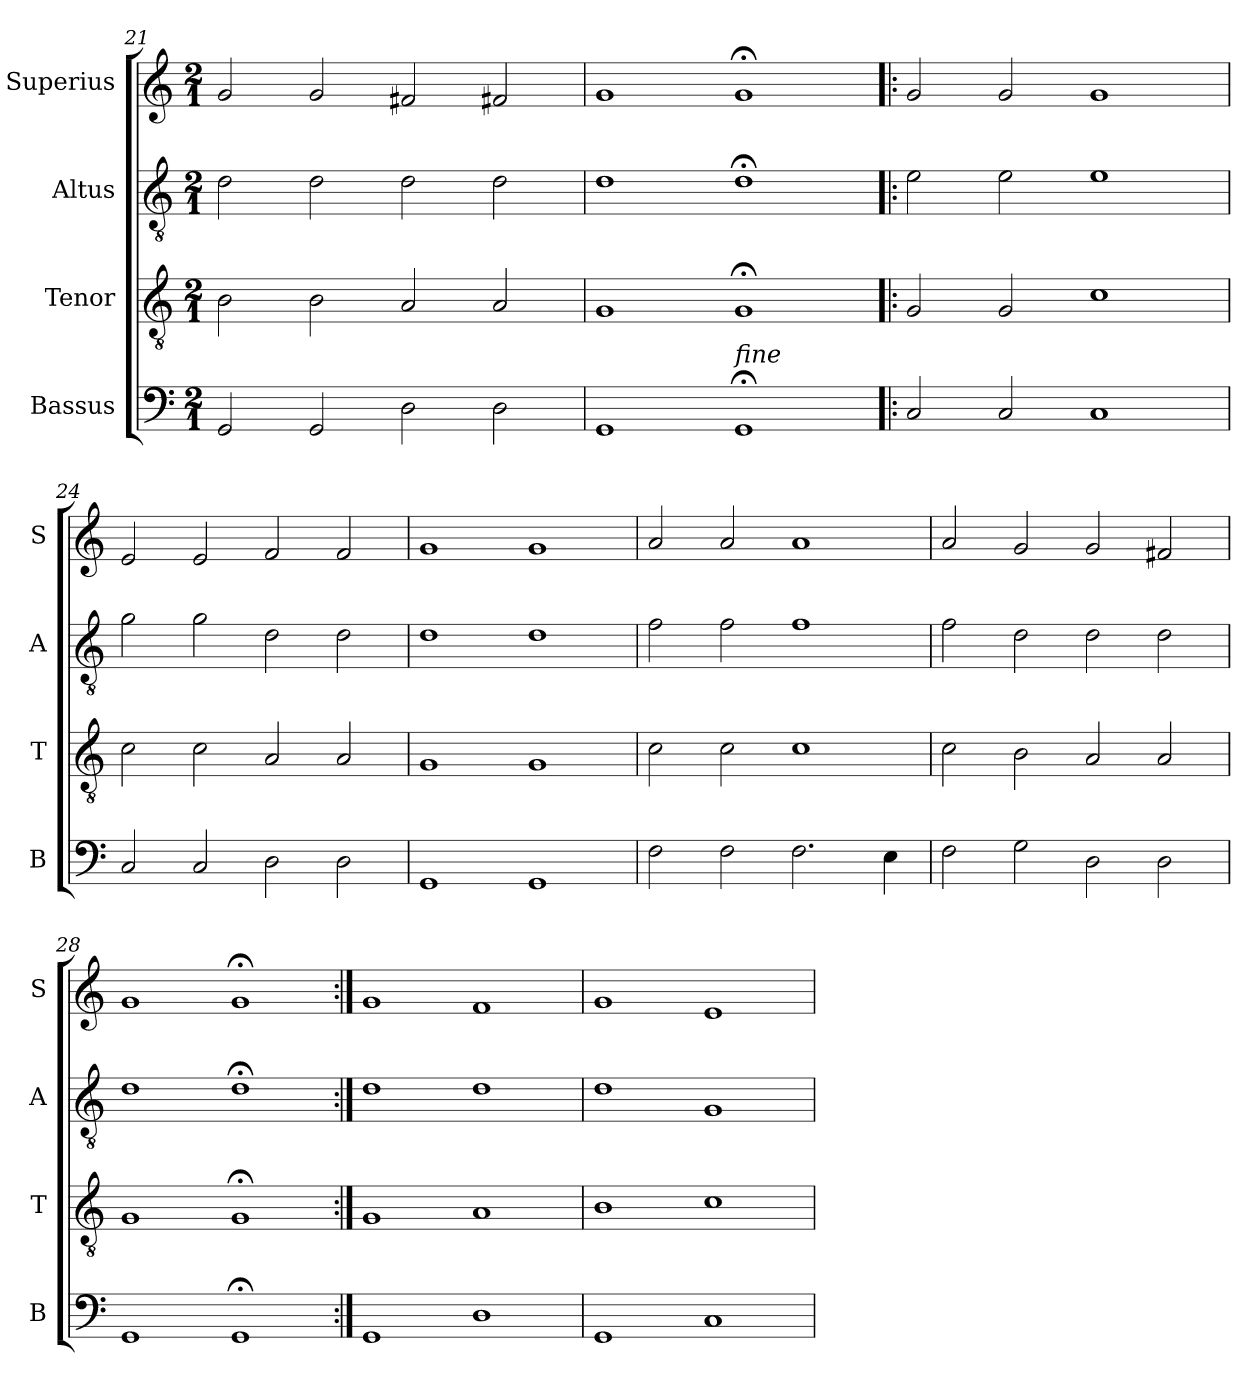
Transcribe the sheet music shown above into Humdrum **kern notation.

**kern	**kern	**kern	**kern
*part4	*part3	*part2	*part1
*staff4	*staff3	*staff2	*staff1
*I"Bassus	*I"Tenor	*I"Altus	*I"Superius
*I'B	*I'T	*I'A	*I'S
*clefF4	*clefGv2	*clefGv2	*clefG2
*k[]	*k[]	*k[]	*k[]
*M2/1	*M2/1	*M2/1	*M2/1
=21	=21	=21	=21
2GG/	2B\	2d\	2g/
2GG/	2B\	2d\	2g/
2D\	2A/	2d\	2f#X/
2D\	2A/	2d\	2f#X/
=22	=22	=22	=22
1GG	1G	1d	1g
!LO:TX:a:i:t=fine	!	!	!
1GG;<	1G;<	1d;<	1g;<
=23!|:	=23!|:	=23!|:	=23!|:
2C/	2G/	2e\	2g/
2C/	2G/	2e\	2g/
1C	1c	1e	1g
=24	=24	=24	=24
2C/	2c\	2g\	2e/
2C/	2c\	2g\	2e/
2D\	2A/	2d\	2f/
2D\	2A/	2d\	2f/
=25	=25	=25	=25
1GG	1G	1d	1g
1GG	1G	1d	1g
=26	=26	=26	=26
2F\	2c\	2f\	2a/
2F\	2c\	2f\	2a/
2.F\	1c	1f	1a
4E\	.	.	.
=27	=27	=27	=27
2F\	2c\	2f\	2a/
2G\	2B\	2d\	2g/
2D\	2A/	2d\	2g/
2D\	2A/	2d\	2f#X/
=28	=28	=28	=28
1GG	1G	1d	1g
1GG;<	1G;<	1d;<	1g;<
=29:|!	=29:|!	=29:|!	=29:|!
1GG	1G	1d	1g
1D	1A	1d	1f
=30	=30	=30	=30
1GG	1B	1d	1g
1C	1c	1G	1e
=	=	=	=
*-	*-	*-	*-
